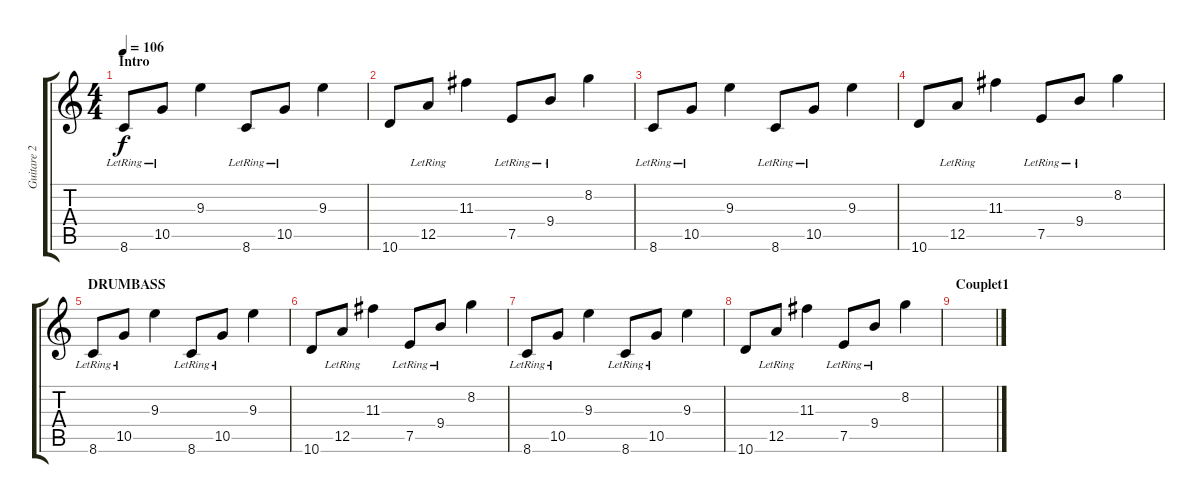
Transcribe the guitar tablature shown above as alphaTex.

\track ("Guitare 2 " "Guitare 2 ") {instrument overdrivenguitar}
\staff {score tabs}
\tuning (E4 B3 G3 D3 A2 E2) {hide}
\ts (4 4)
\section ("" "Intro")
\tempo 106
\clef g2
\ks c
8.6{lr}.8{dy f instrument overdrivenguitar} 10.5{lr}.8 9.3.4 8.6{lr}.8 10.5{lr}.8 9.3.4 |
10.6.8 12.5{lr}.8 11.3.4 7.5{lr}.8 9.4{lr}.8 8.2.4 |
8.6{lr}.8 10.5{lr}.8 9.3.4 8.6{lr}.8 10.5{lr}.8 9.3.4 |
10.6.8 12.5{lr}.8 11.3.4 7.5{lr}.8 9.4{lr}.8 8.2.4 |
\section ("" "DRUMBASS")
8.6{lr}.8 10.5{lr}.8 9.3.4 8.6{lr}.8 10.5{lr}.8 9.3.4 |
10.6.8 12.5{lr}.8 11.3.4 7.5{lr}.8 9.4{lr}.8 8.2.4 |
8.6{lr}.8 10.5{lr}.8 9.3.4 8.6{lr}.8 10.5{lr}.8 9.3.4 |
\section ("" "")
10.6.8 12.5{lr}.8 11.3.4 7.5{lr}.8 9.4{lr}.8 8.2.4 |
\section ("" "Couplet1")
